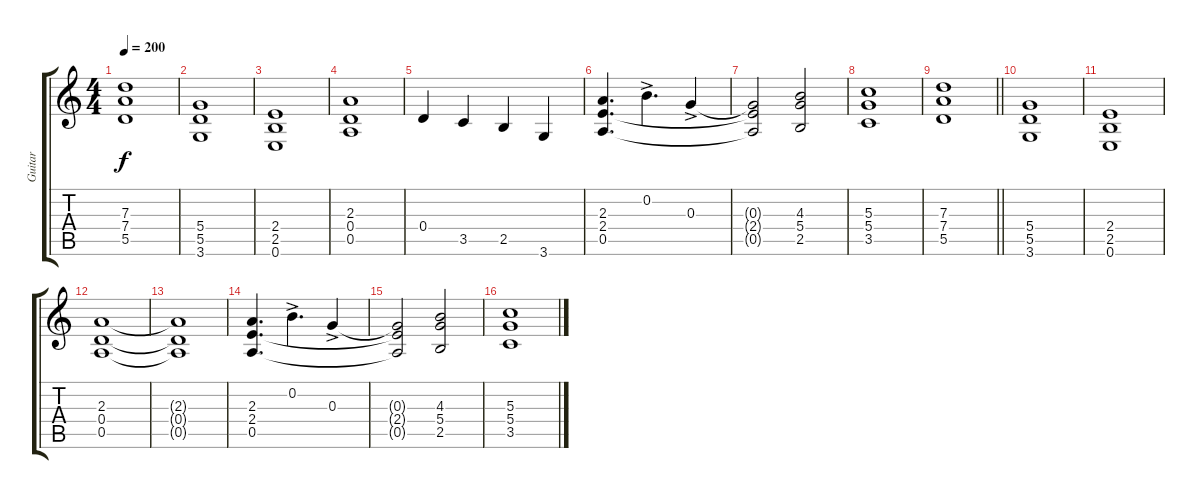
\track ("Guitar" "Guitar") {instrument distortionguitar}
\staff {score tabs}
\tuning (E4 B3 G3 D3 A2 E2) {hide}
\ts (4 4)
\tempo 200
\clef g2
\ks c
(7.3 7.4 5.5).1{dy f} |
(5.4 5.5 3.6).1 |
(2.4 2.5 0.6).1 |
(2.3 0.4 0.5).1 |
0.4.4 3.5.4 2.5.4 3.6.4 |
(2.3 2.4 0.5).4{d} 0.2{ac}.4{d} 0.3{ac}.4 |
(0.3{t} 2.4{t} 0.5{t}).2 (4.3 5.4 2.5).2 |
(5.3 5.4 3.5).1 |
\barLineRight lightlight
(7.3 7.4 5.5).1 |
\section ("" "")
(5.4 5.5 3.6).1 |
(2.4 2.5 0.6).1 |
(2.3 0.4 0.5).1 |
(2.3{t} 0.4{t} 0.5{t}).1 |
(2.3 2.4 0.5).4{d} 0.2{ac}.4{d} 0.3{ac}.4 |
(0.3{t} 2.4{t} 0.5{t}).2 (4.3 5.4 2.5).2 |
(5.3 5.4 3.5).1
